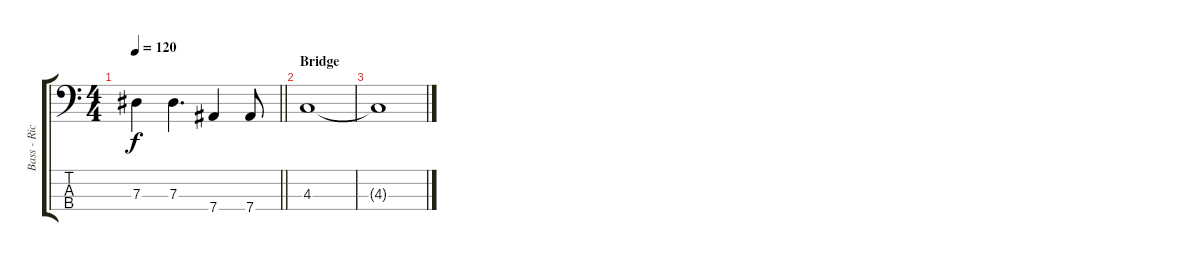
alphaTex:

\track ("Bass - Rico Galvagno" "Bass - Ric") {instrument electricbassfinger}
\staff {score tabs}
\tuning (Gb2 Db2 Ab1 Eb1) {hide}
\ts (4 4)
\tempo 120
\clef f4
\barLineRight lightlight
\ks c
7.3.4{dy f} 7.3.4{d} 7.4.4 7.4.8 |
\section ("" "Bridge")
4.3.1 |
4.3{t}.1
